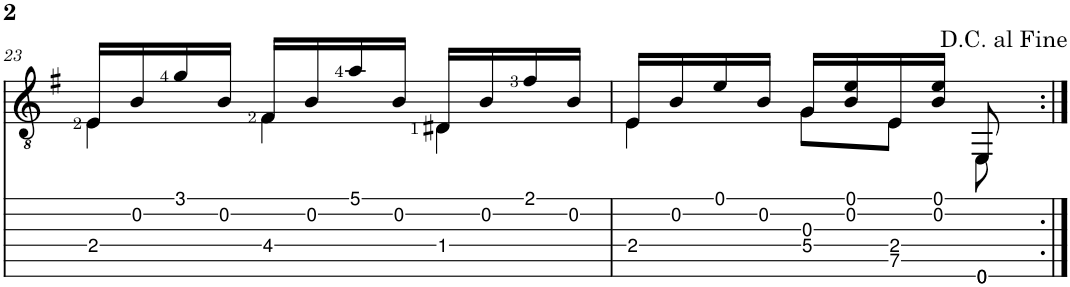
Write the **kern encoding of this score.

**kern	**kern
*part1	*part1
*staff2	*staff1
*I"Classical Guitar	*
!!LO:PB:g=z
*	*clefGv2
*k[f#]	*k[f#]
*e:	*e:
*M3/4	*M3/4
=23	=23
*^	*^
16ELL	4E	16E/LL	4E\
16BJ	.	16B/	.
16gL	.	16g/	.
16BJJ	.	16B/JJ	.
16F#LL	4F#	16F#/LL	4F#\
16BJ	.	16B/	.
16aL	.	16a/	.
16BJJ	.	16B/JJ	.
16D#XLL	4D#	16D#X/LL	4D#\
16BJ	.	16B/	.
16f#L	.	16f#/	.
16BJJ	.	16B/JJ	.
=24	=24	=24	=24
16ELL	4E	16E/LL	4E\
16BJ	.	16B/	.
16eL	.	16e/	.
16BJJ	.	16B/JJ	.
16GLL	8GL	16G/LL	8G\L
16B\ 16e\J	.	16B/ 16e/	.
16EL	8EJ	16E/	8E\J
16B\ 16e\JJ	.	16B/ 16e/JJ	.
8EEJ	8EEJ	8EE/	8EE\
*v	*v	*	*
*	*v	*v
=:|!	=:|!
*-	*-
